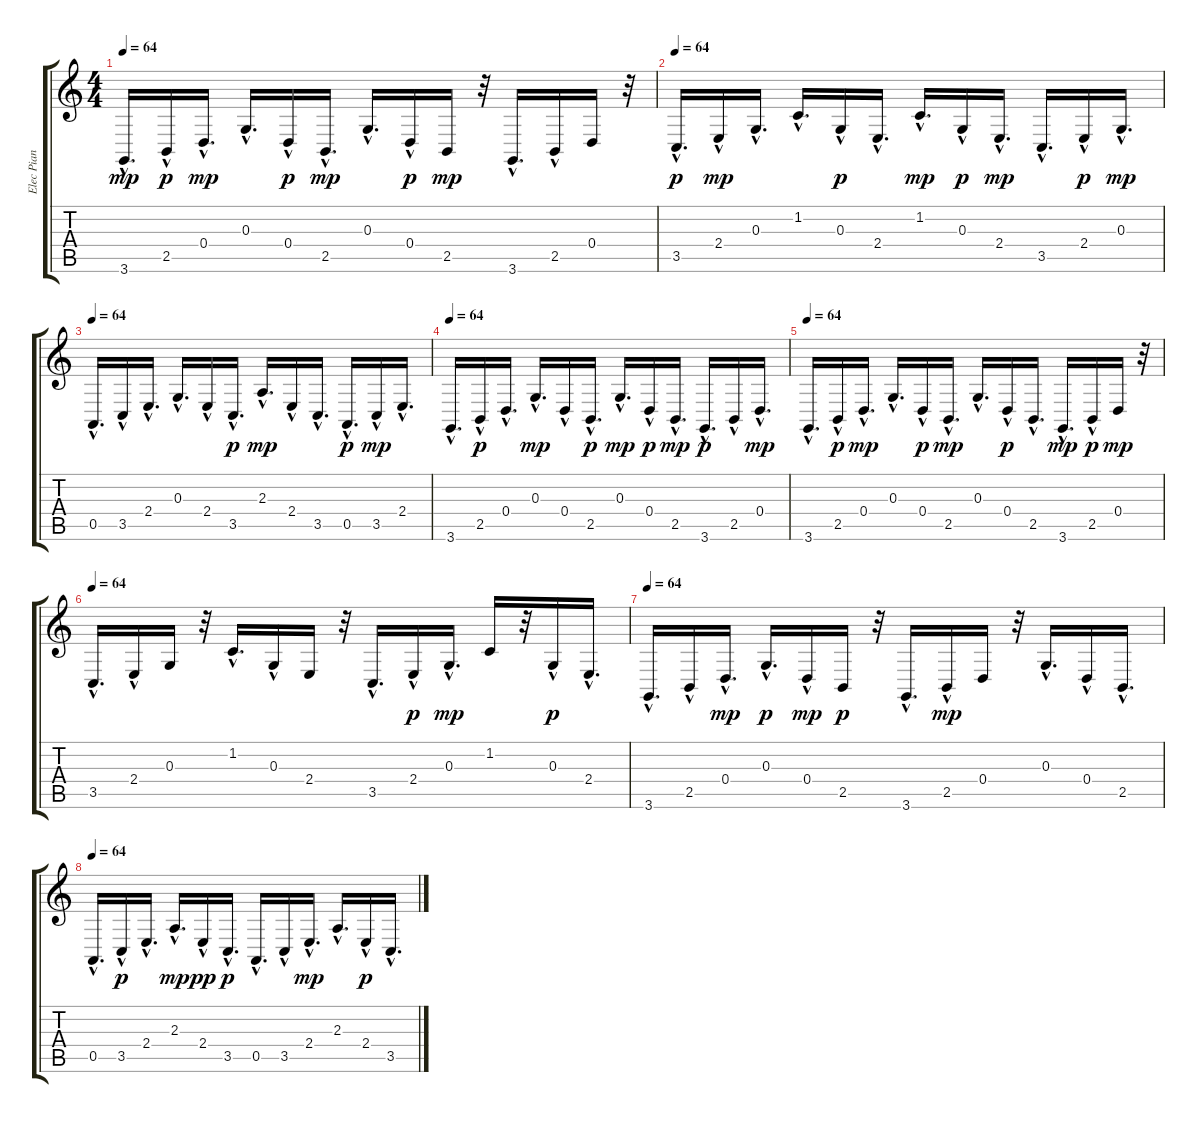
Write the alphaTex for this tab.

\track ("Elec Pian" "Elec Pian") {instrument electricgrandpiano}
\staff {score tabs}
\tuning (E4 B3 G3 D3 A2 E2) {hide}
\ts (4 4)
\tempo 64
\clef g2
\ks c
3.6{hac}.16{d dy mp} 2.5{hac}.16{dy p} 0.4{hac}.16{d dy mp} 0.3{hac}.16{d} 0.4{hac}.16{dy p} 2.5{hac}.16{d dy mp} 0.3{hac}.16{d} 0.4{hac}.16{dy p} 2.5.16{dy mp} r.32 3.6{hac}.16{d} 2.5{hac}.16 0.4.16 r.32 |
\tempo 64
3.5{hac}.16{d dy p} 2.4{hac}.16{dy mp} 0.3{hac}.16{d} 1.2{hac}.16{d} 0.3{hac}.16{dy p} 2.4{hac}.16{d} 1.2{hac}.16{d dy mp} 0.3{hac}.16{dy p} 2.4{hac}.16{d dy mp} 3.5{hac}.16{d} 2.4{hac}.16{dy p} 0.3{hac}.16{d dy mp} |
\tempo 64
0.5{hac}.16{d} 3.5{hac}.16 2.4{hac}.16{d} 0.3{hac}.16{d} 2.4{hac}.16 3.5{hac}.16{d dy p} 2.3{hac}.16{d dy mp} 2.4{hac}.16 3.5{hac}.16{d} 0.5{hac}.16{d dy p} 3.5{hac}.16{dy mp} 2.4{hac}.16{d} |
\tempo 64
3.6{hac}.16{d} 2.5{hac}.16{dy p} 0.4{hac}.16{d} 0.3{hac}.16{d dy mp} 0.4{hac}.16 2.5{hac}.16{d dy p} 0.3{hac}.16{d dy mp} 0.4{hac}.16{dy p} 2.5{hac}.16{d dy mp} 3.6{hac}.16{d dy p} 2.5{hac}.16 0.4{hac}.16{d dy mp} |
\tempo 64
3.6{hac}.16{d} 2.5{hac}.16{dy p} 0.4{hac}.16{d dy mp} 0.3{hac}.16{d} 0.4{hac}.16{dy p} 2.5{hac}.16{d dy mp} 0.3{hac}.16{d} 0.4{hac}.16{dy p} 2.5{hac}.16{d} 3.6{hac}.16{d dy mp} 2.5{hac}.16{dy p} 0.4.16{dy mp} r.32 |
\tempo 64
3.5{hac}.16{d} 2.4{hac}.16 0.3.16 r.32 1.2{hac}.16{d} 0.3{hac}.16 2.4.16 r.32 3.5{hac}.16{d} 2.4{hac}.16{dy p} 0.3{hac}.16{d dy mp} 1.2.16 r.32 0.3{hac}.16{dy p} 2.4{hac}.16{d} |
\tempo 64
3.6{hac}.16{d} 2.5{hac}.16 0.4{hac}.16{d dy mp} 0.3{hac}.16{d dy p} 0.4{hac}.16{dy mp} 2.5.16{dy p} r.32 3.6{hac}.16{d} 2.5{hac}.16{dy mp} 0.4.16 r.32 0.3{hac}.16{d} 0.4{hac}.16 2.5{hac}.16{d} |
\tempo 64
0.5{hac}.16{d} 3.5{hac}.16{dy p} 2.4{hac}.16{d} 2.3{hac}.16{d dy mp} 2.4{hac}.16{dy pp} 3.5{hac}.16{d dy p} 0.5{hac}.16{d} 3.5{hac}.16 2.4{hac}.16{d dy mp} 2.3{hac}.16{d} 2.4{hac}.16{dy p} 3.5{hac}.16{d}
